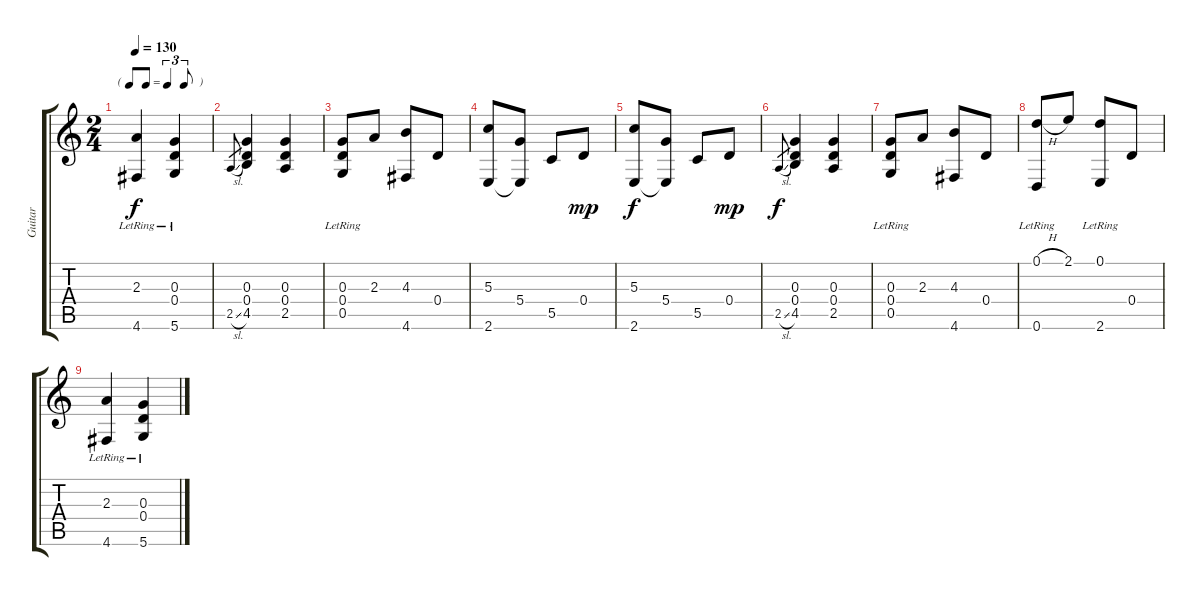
\track ("Guitar" "Guitar") {instrument acousticguitarnylon}
\staff {score tabs}
\tuning (D4 B3 G3 D3 G2 D2) {hide}
\ts (2 4)
\tf triplet8th
\tempo 130
\clef g2
\ks c
(2.3 4.6{lr}).4{dy f} (0.3 0.4 5.6{lr}).4 |
2.5{sl}.8{gr} (0.3 0.4 4.5).4{volume 0} (0.3 0.4 2.5).4 |
(0.3 0.4{lr} 0.5).8 2.3.8 (4.3 4.6).8 0.4.8 |
(5.3 2.6).8 (5.4 2.6{t}).8 5.5.8 0.4.8{dy mp} |
(5.3 2.6).8{dy f} (5.4 2.6{t}).8 5.5.8 0.4.8{dy mp} |
2.5{sl}.8{gr dy f} (0.3 0.4 4.5).4 (0.3 0.4 2.5).4 |
(0.3 0.4{lr} 0.5).8 2.3.8 (4.3 4.6).8 0.4.8 |
(0.1{h} 0.6{lr}).8 2.1.8 (0.1 2.6{lr}).8 0.4.8 |
(2.3 4.6{lr}).4 (0.3 0.4 5.6{lr}).4
